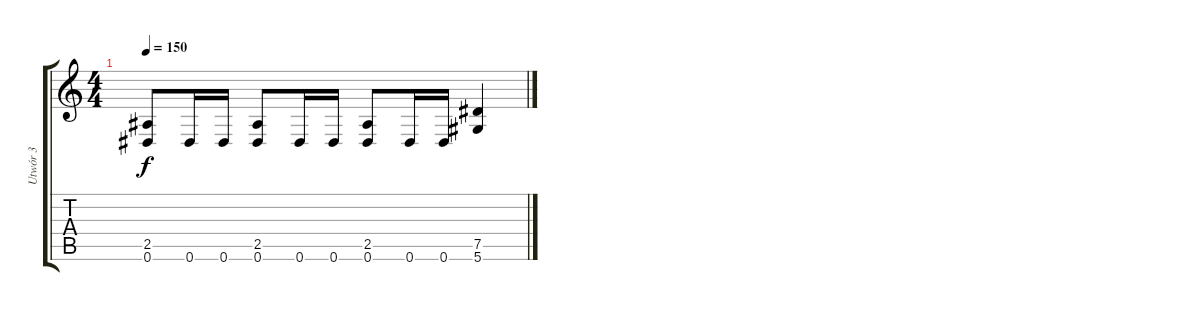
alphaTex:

\track ("Utwór 3" "Utwór 3") {instrument overdrivenguitar}
\staff {score tabs}
\tuning (Eb4 Bb3 Gb3 Db3 Ab2 Eb2) {hide}
\ts (4 4)
\tempo 150
\clef g2
\ks c
(2.5 0.6).8{dy f} 0.6.16 0.6.16 (2.5 0.6).8 0.6.16 0.6.16 (2.5 0.6).8 0.6.16 0.6.16 (7.5 5.6).4
